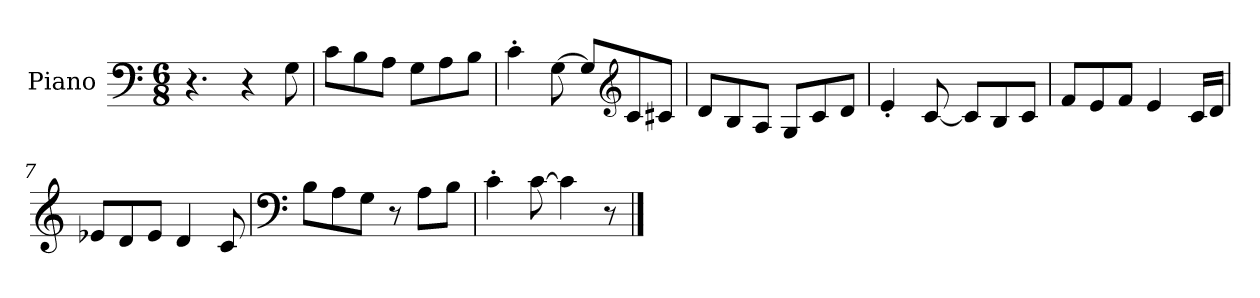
**kern
*part1
*staff1
*I"Piano
*I'Pno.
*clefF4
*k[]
*M6/8
*MM120
=1
4.r
4r
8G\
=2
8c\L
8B\
8A\J
8G\L
8A\
8B\J
=3
4c'\
[8G\
8G/L]
*clefG2
8c/
8c#X/J
=4
8d/L
8B/
8A/J
8G/L
8c/
8d/J
=5
4e'/
[8c/
8c/L]
8B/
8c/J
=6
8f/L
8e/
8f/J
4e/
16c/LL
16d/JJ
=7
8e-X/L
8d/
8e-/J
4d/
8c/
!!LO:LB:g=z
=8
*clefF4
8B\L
8A\
8G\J
8r
8A\L
8B\J
=9
4c'\
[8c\
4c\]
8r
==
*-
